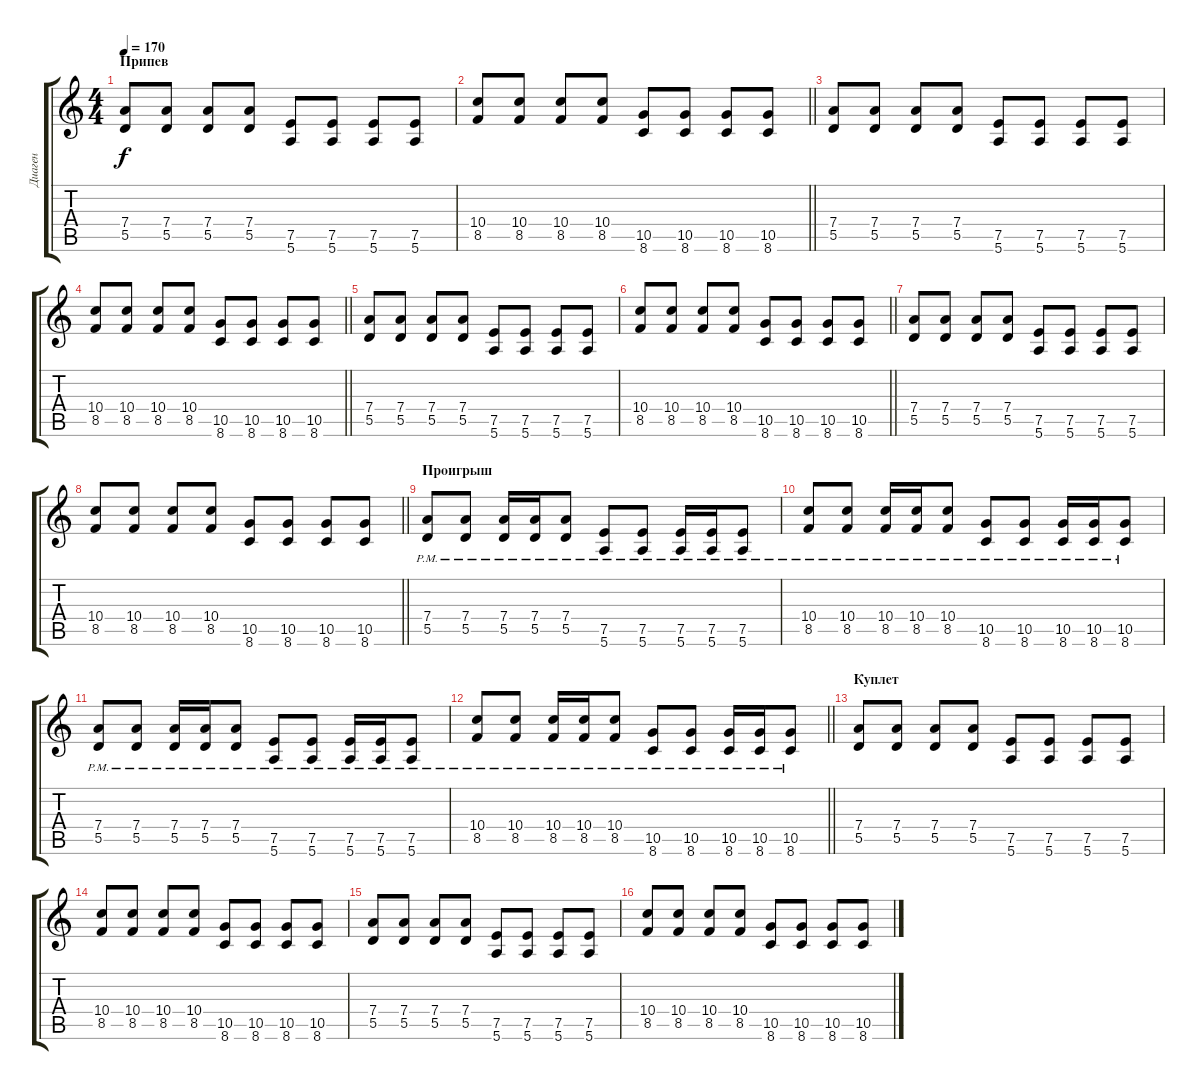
\track ("Диаген" "Диаген") {instrument distortionguitar}
\staff {score tabs}
\tuning (E4 B3 G3 D3 A2 E2) {hide}
\ts (4 4)
\section ("" "Припев")
\tempo 170
\clef g2
\ks aminor
(7.4 5.5).8{dy f} (7.4 5.5).8 (7.4 5.5).8 (7.4 5.5).8 (7.5 5.6).8 (7.5 5.6).8 (7.5 5.6).8 (7.5 5.6).8 |
\barLineRight lightlight
(10.4 8.5).8 (10.4 8.5).8 (10.4 8.5).8 (10.4 8.5).8 (10.5 8.6).8 (10.5 8.6).8 (10.5 8.6).8 (10.5 8.6).8 |
(7.4 5.5).8 (7.4 5.5).8 (7.4 5.5).8 (7.4 5.5).8 (7.5 5.6).8 (7.5 5.6).8 (7.5 5.6).8 (7.5 5.6).8 |
\barLineRight lightlight
(10.4 8.5).8 (10.4 8.5).8 (10.4 8.5).8 (10.4 8.5).8 (10.5 8.6).8 (10.5 8.6).8 (10.5 8.6).8 (10.5 8.6).8 |
(7.4 5.5).8 (7.4 5.5).8 (7.4 5.5).8 (7.4 5.5).8 (7.5 5.6).8 (7.5 5.6).8 (7.5 5.6).8 (7.5 5.6).8 |
\barLineRight lightlight
(10.4 8.5).8 (10.4 8.5).8 (10.4 8.5).8 (10.4 8.5).8 (10.5 8.6).8 (10.5 8.6).8 (10.5 8.6).8 (10.5 8.6).8 |
(7.4 5.5).8 (7.4 5.5).8 (7.4 5.5).8 (7.4 5.5).8 (7.5 5.6).8 (7.5 5.6).8 (7.5 5.6).8 (7.5 5.6).8 |
\barLineRight lightlight
(10.4 8.5).8 (10.4 8.5).8 (10.4 8.5).8 (10.4 8.5).8 (10.5 8.6).8 (10.5 8.6).8 (10.5 8.6).8 (10.5 8.6).8 |
\section ("" "Проигрыш")
(7.4{pm} 5.5{pm}).8 (7.4{pm} 5.5{pm}).8 (7.4{pm} 5.5{pm}).16 (7.4{pm} 5.5{pm}).16 (7.4{pm} 5.5{pm}).8 (7.5{pm} 5.6{pm}).8 (7.5{pm} 5.6{pm}).8 (7.5{pm} 5.6{pm}).16 (7.5{pm} 5.6{pm}).16 (7.5{pm} 5.6{pm}).8 |
(10.4{pm} 8.5{pm}).8 (10.4{pm} 8.5{pm}).8 (10.4{pm} 8.5{pm}).16 (10.4{pm} 8.5{pm}).16 (10.4{pm} 8.5{pm}).8 (10.5{pm} 8.6{pm}).8 (10.5{pm} 8.6{pm}).8 (10.5{pm} 8.6{pm}).16 (10.5{pm} 8.6{pm}).16 (10.5{pm} 8.6{pm}).8 |
(7.4{pm} 5.5{pm}).8 (7.4{pm} 5.5{pm}).8 (7.4{pm} 5.5{pm}).16 (7.4{pm} 5.5{pm}).16 (7.4{pm} 5.5{pm}).8 (7.5{pm} 5.6{pm}).8 (7.5{pm} 5.6{pm}).8 (7.5{pm} 5.6{pm}).16 (7.5{pm} 5.6{pm}).16 (7.5{pm} 5.6{pm}).8 |
\barLineRight lightlight
(10.4{pm} 8.5{pm}).8 (10.4{pm} 8.5{pm}).8 (10.4{pm} 8.5{pm}).16 (10.4{pm} 8.5{pm}).16 (10.4{pm} 8.5{pm}).8 (10.5{pm} 8.6{pm}).8 (10.5{pm} 8.6{pm}).8 (10.5{pm} 8.6{pm}).16 (10.5{pm} 8.6{pm}).16 (10.5{pm} 8.6{pm}).8 |
\section ("" "Куплет")
(7.4 5.5).8 (7.4 5.5).8 (7.4 5.5).8 (7.4 5.5).8 (7.5 5.6).8 (7.5 5.6).8 (7.5 5.6).8 (7.5 5.6).8 |
(10.4 8.5).8 (10.4 8.5).8 (10.4 8.5).8 (10.4 8.5).8 (10.5 8.6).8 (10.5 8.6).8 (10.5 8.6).8 (10.5 8.6).8 |
(7.4 5.5).8 (7.4 5.5).8 (7.4 5.5).8 (7.4 5.5).8 (7.5 5.6).8 (7.5 5.6).8 (7.5 5.6).8 (7.5 5.6).8 |
(10.4 8.5).8 (10.4 8.5).8 (10.4 8.5).8 (10.4 8.5).8 (10.5 8.6).8 (10.5 8.6).8 (10.5 8.6).8 (10.5 8.6).8
